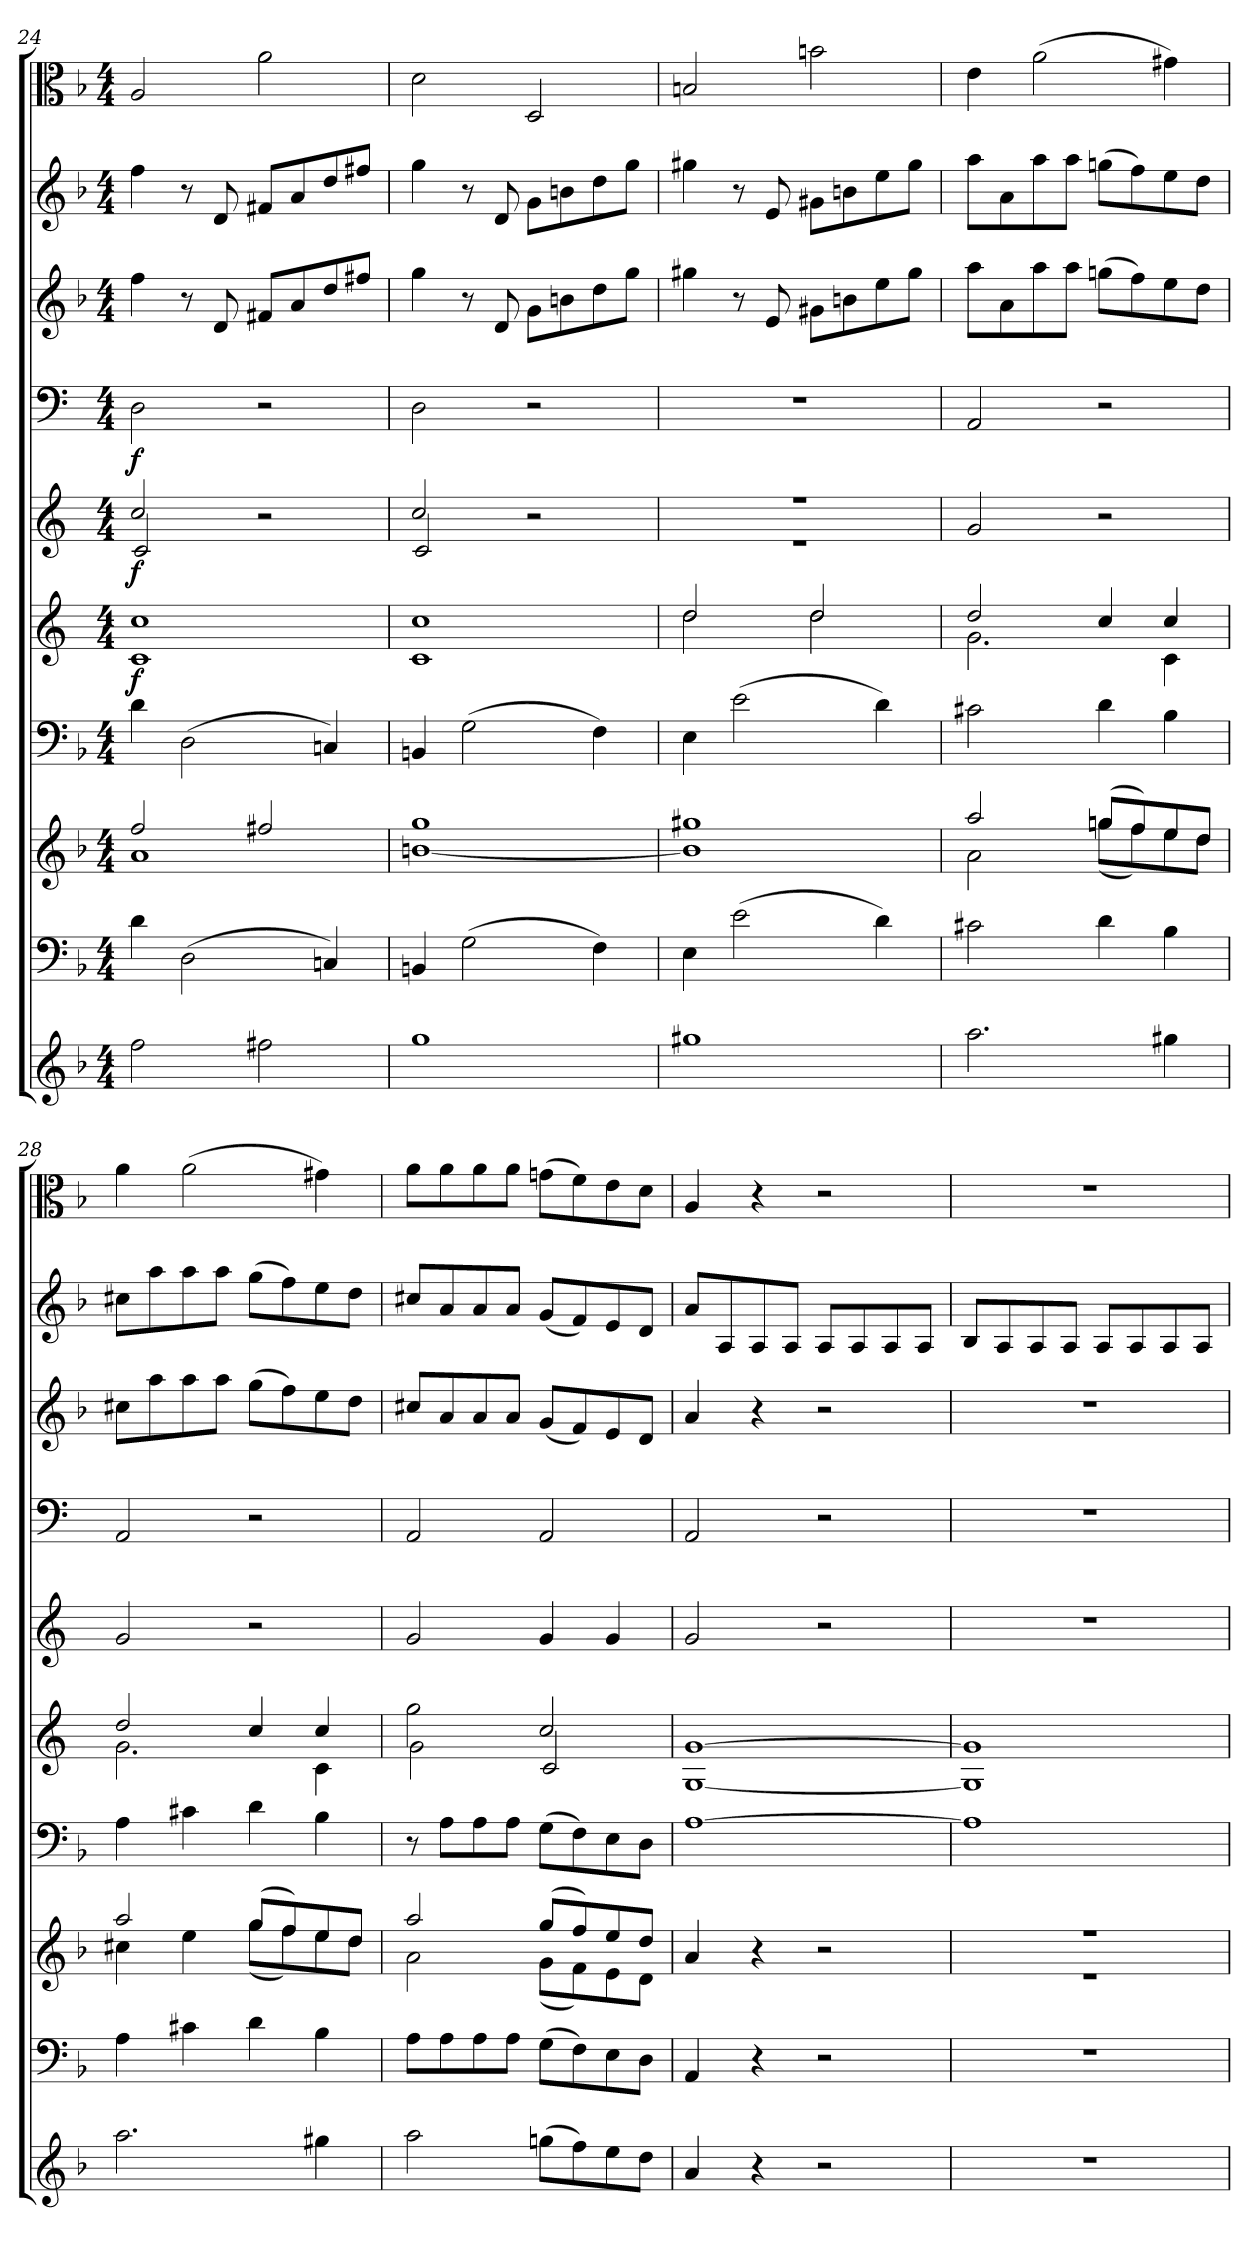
**kern	**kern	**kern	**kern	**kern	**dynam	**kern	**dynam	**kern	**dynam	**kern	**kern	**kern
*part10	*part9	*part8	*part7	*part6	*part6	*part5	*part5	*part4	*part4	*part3	*part2	*part1
*staff10	*staff9	*staff8	*staff7	*staff6	*staff6	*staff5	*staff5	*staff4	*staff4	*staff3	*staff2	*staff1
*clefG2	*clefF4	*clefG2	*clefF4	*clefG2	*	*clefG2	*	*clefF4	*	*clefG2	*clefG2	*clefC3
*k[b-]	*k[b-]	*k[b-]	*k[b-]	*k[]	*	*k[]	*	*k[]	*	*k[b-]	*k[b-]	*k[b-]
*d:	*d:	*d:	*d:	*	*	*	*	*	*	*d:	*d:	*d:
*M4/4	*M4/4	*M4/4	*M4/4	*M4/4	*	*M4/4	*	*M4/4	*	*M4/4	*M4/4	*M4/4
=24	=24	=24	=24	=24	=24	=24	=24	=24	=24	=24	=24	=24
*	*	*^	*	*^	*	*^	*	*	*	*	*	*
2ff\	4d\	2ff/	1a\	4d\	1cc\	1c/	f	2cc/	2c/	f	2D\	f	4ff\	4ff\	2A/
.	(2D\	.	.	(2D\	.	.	.	.	.	.	.	.	8r	8r	.
.	.	.	.	.	.	.	.	.	.	.	.	.	8d/	8d/	.
2ff#X\	.	2ff#X/	.	.	.	.	.	2r	2ryy	.	2r	.	8f#X/L	8f#X/L	2a\
.	.	.	.	.	.	.	.	.	.	.	.	.	8a/	8a/	.
.	4Cn/)	.	.	4Cn/)	.	.	.	.	.	.	.	.	8dd/	8dd/	.
.	.	.	.	.	.	.	.	.	.	.	.	.	8ff#X/J	8ff#X/J	.
=25	=25	=25	=25	=25	=25	=25	=25	=25	=25	=25	=25	=25	=25	=25	=25
1gg\	4BBn/	1gg\	[1bn\	4BBn/	1cc\	1c/	.	2cc/	2c/	.	2D\	.	4gg\	4gg\	2d\
.	(2G\	.	.	(2G\	.	.	.	.	.	.	.	.	8r	8r	.
.	.	.	.	.	.	.	.	.	.	.	.	.	8d/	8d/	.
.	.	.	.	.	.	.	.	2r	2ryy	.	2r	.	8g\L	8g\L	2D/
.	.	.	.	.	.	.	.	.	.	.	.	.	8bn\	8bn\	.
.	4F\)	.	.	4F\)	.	.	.	.	.	.	.	.	8dd\	8dd\	.
.	.	.	.	.	.	.	.	.	.	.	.	.	8gg\J	8gg\J	.
=26	=26	=26	=26	=26	=26	=26	=26	=26	=26	=26	=26	=26	=26	=26	=26
1gg#X\	4E\	1gg#X\	1b\]	4E\	2dd/	2dd\	.	1r	1r	.	1r	.	4gg#X\	4gg#X\	2Bn/
.	(2e\	.	.	(2e\	.	.	.	.	.	.	.	.	8r	8r	.
.	.	.	.	.	.	.	.	.	.	.	.	.	8e/	8e/	.
.	.	.	.	.	2dd/	2dd\	.	.	.	.	.	.	8g#X\L	8g#X\L	2bn\
.	.	.	.	.	.	.	.	.	.	.	.	.	8bn\	8bn\	.
.	4d\)	.	.	4d\)	.	.	.	.	.	.	.	.	8ee\	8ee\	.
.	.	.	.	.	.	.	.	.	.	.	.	.	8gg#\J	8gg#\J	.
*	*	*	*	*	*	*	*	*v	*v	*	*	*	*	*	*
=27	=27	=27	=27	=27	=27	=27	=27	=27	=27	=27	=27	=27	=27	=27
2.aa\	2c#X\	2aa/	2a\	2c#X\	2dd/	2.g\	.	2g/	.	2AA/	.	8aa\L	8aa\L	4e\
.	.	.	.	.	.	.	.	.	.	.	.	8a\	8a\	.
.	.	.	.	.	.	.	.	.	.	.	.	8aa\	8aa\	(2a\
.	.	.	.	.	.	.	.	.	.	.	.	8aa\J	8aa\J	.
.	4d\	(8ggn/L	(8ggn\L	4d\	4cc/	.	.	2r	.	2r	.	(8ggn\L	(8ggn\L	.
.	.	8ff/)	8ff\)	.	.	.	.	.	.	.	.	8ff\)	8ff\)	.
4gg#X\	4B-\	8ee/	8ee\	4B-\	4cc/	4c\	.	.	.	.	.	8ee\	8ee\	4g#X\)
.	.	8dd/J	8dd\J	.	.	.	.	.	.	.	.	8dd\J	8dd\J	.
=28	=28	=28	=28	=28	=28	=28	=28	=28	=28	=28	=28	=28	=28	=28
2.aa\	4A\	2aa/	4cc#X\	4A\	2dd/	2.g\	.	2g/	.	2AA/	.	8cc#X\L	8cc#X\L	4a\
.	.	.	.	.	.	.	.	.	.	.	.	8aa\	8aa\	.
.	4c#X\	.	4ee\	4c#X\	.	.	.	.	.	.	.	8aa\	8aa\	(2a\
.	.	.	.	.	.	.	.	.	.	.	.	8aa\J	8aa\J	.
.	4d\	(8gg/L	(8gg\L	4d\	4cc/	.	.	2r	.	2r	.	(8gg\L	(8gg\L	.
.	.	8ff/)	8ff\)	.	.	.	.	.	.	.	.	8ff\)	8ff\)	.
4gg#X\	4B-\	8ee/	8ee\	4B-\	4cc/	4c\	.	.	.	.	.	8ee\	8ee\	4g#X\)
.	.	8dd/J	8dd\J	.	.	.	.	.	.	.	.	8dd\J	8dd\J	.
=29	=29	=29	=29	=29	=29	=29	=29	=29	=29	=29	=29	=29	=29	=29
2aa\	8A\L	2aa/	2a\	8r	2gg\	2g\	.	2g/	.	2AA/	.	8cc#X/L	8cc#X/L	8a\L
.	8A\	.	.	8A\L	.	.	.	.	.	.	.	8a/	8a/	8a\
.	8A\	.	.	8A\	.	.	.	.	.	.	.	8a/	8a/	8a\
.	8A\J	.	.	8A\J	.	.	.	.	.	.	.	8a/J	8a/J	8a\J
(8ggn\L	(8G\L	(8gg/L	(8g\L	(8G\L	2cc/	2c/	.	4g/	.	2AA/	.	(8g/L	(8g/L	(8gn\L
8ff\)	8F\)	8ff/)	8f\)	8F\)	.	.	.	.	.	.	.	8f/)	8f/)	8f\)
8ee\	8E\	8ee/	8e\	8E\	.	.	.	4g/	.	.	.	8e/	8e/	8e\
8dd\J	8D\J	8dd/J	8d\J	8D\J	.	.	.	.	.	.	.	8d/J	8d/J	8d\J
*	*	*v	*v	*	*	*	*	*	*	*	*	*	*	*
=30	=30	=30	=30	=30	=30	=30	=30	=30	=30	=30	=30	=30	=30
4a/	4AA/	4a/	[1A\	[1g/	[1G/	.	2g/	.	2AA/	.	4a/	8a/L	4A/
.	.	.	.	.	.	.	.	.	.	.	.	8A/	.
4r	4r	4r	.	.	.	.	.	.	.	.	4r	8A/	4r
.	.	.	.	.	.	.	.	.	.	.	.	8A/J	.
2r	2r	2r	.	.	.	.	2r	.	2r	.	2r	8A/L	2r
.	.	.	.	.	.	.	.	.	.	.	.	8A/	.
.	.	.	.	.	.	.	.	.	.	.	.	8A/	.
.	.	.	.	.	.	.	.	.	.	.	.	8A/J	.
=31	=31	=31	=31	=31	=31	=31	=31	=31	=31	=31	=31	=31	=31
*	*	*^	*	*	*	*	*	*	*	*	*	*	*
1r	1r	1r	1r	1A\]	1g/]	1G/]	.	1r	.	1r	.	1r	8B-/L	1r
.	.	.	.	.	.	.	.	.	.	.	.	.	8A/	.
.	.	.	.	.	.	.	.	.	.	.	.	.	8A/	.
.	.	.	.	.	.	.	.	.	.	.	.	.	8A/J	.
.	.	.	.	.	.	.	.	.	.	.	.	.	8A/L	.
.	.	.	.	.	.	.	.	.	.	.	.	.	8A/	.
.	.	.	.	.	.	.	.	.	.	.	.	.	8A/	.
.	.	.	.	.	.	.	.	.	.	.	.	.	8A/J	.
*	*	*v	*v	*	*v	*v	*	*	*	*	*	*	*	*
=	=	=	=	=	=	=	=	=	=	=	=	=
*-	*-	*-	*-	*-	*-	*-	*-	*-	*-	*-	*-	*-
